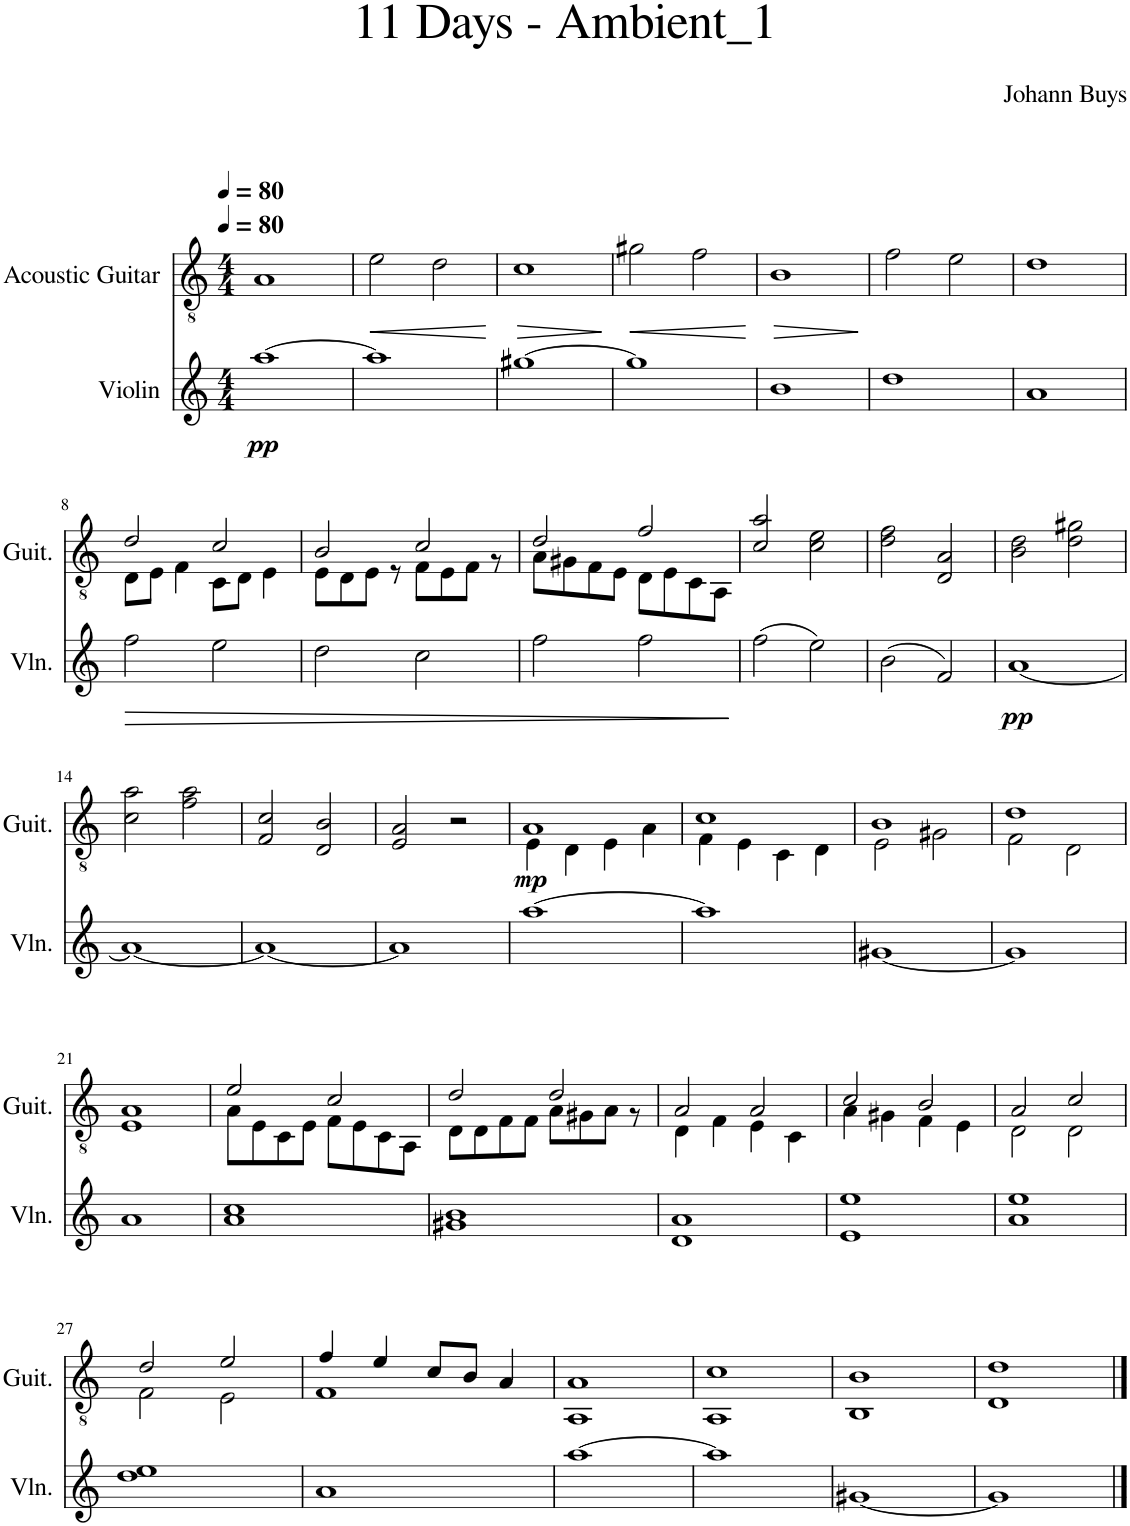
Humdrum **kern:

**kern	**dynam	**kern	**dynam
*part2	*part2	*part1	*part1
*staff2	*staff2	*staff1	*staff1
*I"Violin	*	*I"Acoustic Guitar	*
*I'Vln.	*	*I'Guit.	*
*clefG2	*	*clefGv2	*
*k[]	*	*k[]	*
*M4/4	*	*M4/4	*
*MM80	*	*MM80	*
=1	=1	=1	=1
!	!LO:DY:b	!	!
[1aa	pp	1A	.
=2	=2	=2	=2
!	!	!	!LO:HP:b
1aa]	.	2e\	<
.	.	2d\	.
.	.	.	[
=3	=3	=3	=3
!	!	!	!LO:HP:b
[1gg#X	.	1c	>
.	.	.	]
=4	=4	=4	=4
!	!	!	!LO:HP:b
1gg#]	.	2g#X\	<
.	.	2f\	.
.	.	.	[
=5	=5	=5	=5
!	!	!	!LO:HP:b
1b	.	1B	>
.	.	.	]
=6	=6	=6	=6
1dd	.	2f\	.
.	.	2e\	.
=7	=7	=7	=7
1a	.	1d	.
!!LO:LB:g=z
=8	=8	=8	=8
!	!LO:HP:b	!	!
*	*	*^	*
2ff\	>	2d/	8D\L	.
.	.	.	8E\J	.
.	.	.	4F\	.
2ee\	.	2c/	8C\L	.
.	.	.	8D\J	.
.	.	.	4E\	.
=9	=9	=9	=9	=9
2dd\	.	2B/	8E\L	.
.	.	.	8D\	.
.	.	.	8E\J	.
.	.	.	8r	.
2cc\	.	2c/	8F\L	.
.	.	.	8E\	.
.	.	.	8F\J	.
.	.	.	8r	.
=10	=10	=10	=10	=10
2ff\	.	2d/	8A\L	.
.	.	.	8G#X\	.
.	.	.	8F\	.
.	.	.	8E\J	.
2ff\	.	2f/	8D\L	.
.	.	.	8E\	.
.	.	.	8C\	.
.	.	.	8AA\J	.
*	*	*v	*v	*
.	]	.	.
=11	=11	=11	=11
(2ff\	.	2c/ 2a/	.
2ee\)	.	2c\ 2e\	.
=12	=12	=12	=12
(2b\	.	2d\ 2f\	.
2f/)	.	2D/ 2A/	.
=13	=13	=13	=13
!	!LO:DY:b	!	!
[1a	pp	2B\ 2d\	.
.	.	2d\ 2g#X\	.
!!LO:LB:g=z
=14	=14	=14	=14
1a_	.	2c\ 2a\	.
.	.	2f\ 2a\	.
=15	=15	=15	=15
1a_	.	2F/ 2c/	.
.	.	2D/ 2B/	.
=16	=16	=16	=16
1a]	.	2E/ 2A/	.
.	.	2r	.
=17	=17	=17	=17
*	*	*^	*
!	!	!	!	!LO:DY:b
[1aa	.	1A	4E\	mp
.	.	.	4D\	.
.	.	.	4E\	.
.	.	.	4A\	.
=18	=18	=18	=18	=18
1aa]	.	1c	4F\	.
.	.	.	4E\	.
.	.	.	4C\	.
.	.	.	4D\	.
=19	=19	=19	=19	=19
[1g#X	.	1B	2E\	.
.	.	.	2G#X\	.
=20	=20	=20	=20	=20
1g#]	.	1d	2F\	.
.	.	.	2D\	.
!!LO:LB:g=z	!!
=21	=21	=21	=21	=21
1a	.	1A	1E	.
=22	=22	=22	=22	=22
1a 1cc	.	2e/	8A\L	.
.	.	.	8E\	.
.	.	.	8C\	.
.	.	.	8E\J	.
.	.	2c/	8F\L	.
.	.	.	8E\	.
.	.	.	8C\	.
.	.	.	8AA\J	.
=23	=23	=23	=23	=23
1g#X 1b	.	2d/	8D\L	.
.	.	.	8D\	.
.	.	.	8F\	.
.	.	.	8F\J	.
.	.	2d/	8A\L	.
.	.	.	8G#X\	.
.	.	.	8A\J	.
.	.	.	8r	.
=24	=24	=24	=24	=24
1d 1a	.	2A/	4D\	.
.	.	.	4F\	.
.	.	2A/	4E\	.
.	.	.	4C\	.
=25	=25	=25	=25	=25
1e 1ee	.	2c/	4A\	.
.	.	.	4G#X\	.
.	.	2B/	4F\	.
.	.	.	4E\	.
=26	=26	=26	=26	=26
1a 1ee	.	2A/	2D\	.
.	.	2c/	2D\	.
!!LO:LB:g=z	!!
=27	=27	=27	=27	=27
1dd 1ee	.	2d/	2F\	.
.	.	2e/	2E\	.
=28	=28	=28	=28	=28
1a	.	4f/	1F	.
.	.	4e/	.	.
.	.	8c/L	.	.
.	.	8B/J	.	.
.	.	4A/	.	.
=29	=29	=29	=29	=29
[1aa	.	1A	1AA	.
=30	=30	=30	=30	=30
1aa]	.	1c	1AA	.
=31	=31	=31	=31	=31
[1g#X	.	1B	1BB	.
=32	=32	=32	=32	=32
1g#]	.	1d	1D	.
*	*	*v	*v	*
==	==	==	==
*-	*-	*-	*-
